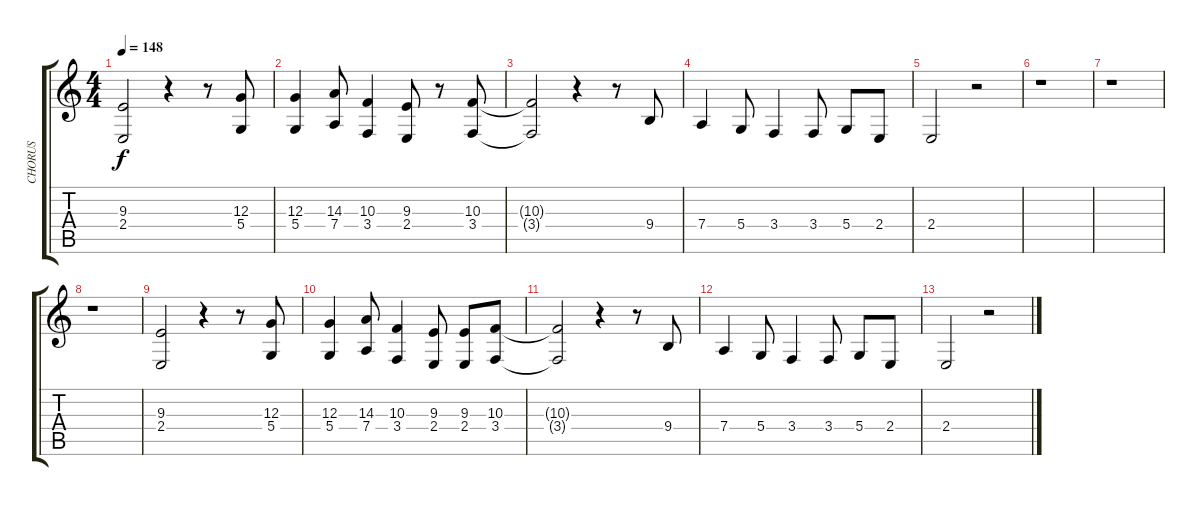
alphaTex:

\track ("CHORUS" "CHORUS") {instrument lead6voice}
\staff {score tabs}
\tuning (E4 B3 G3 D3 A2 E2) {hide}
\ts (4 4)
\tempo 148
\clef g2
\ks c
(9.3 2.4).2{dy f} r.4 r.8 (12.3 5.4).8 |
(12.3 5.4).4 (14.3 7.4).8 (10.3 3.4).4 (9.3 2.4).8 r.8 (10.3 3.4).8 |
(10.3{t} 3.4{t}).2 r.4 r.8 9.4.8 |
7.4.4 5.4.8 3.4.4 3.4.8 5.4.8 2.4.8 |
2.4.2 r.2 |
r.1 |
r.1 |
r.1 |
(9.3 2.4).2 r.4 r.8 (12.3 5.4).8 |
(12.3 5.4).4 (14.3 7.4).8 (10.3 3.4).4 (9.3 2.4).8 (9.3 2.4).8 (10.3 3.4).8 |
(10.3{t} 3.4{t}).2 r.4 r.8 9.4.8 |
7.4.4 5.4.8 3.4.4 3.4.8 5.4.8 2.4.8 |
2.4.2 r.2
